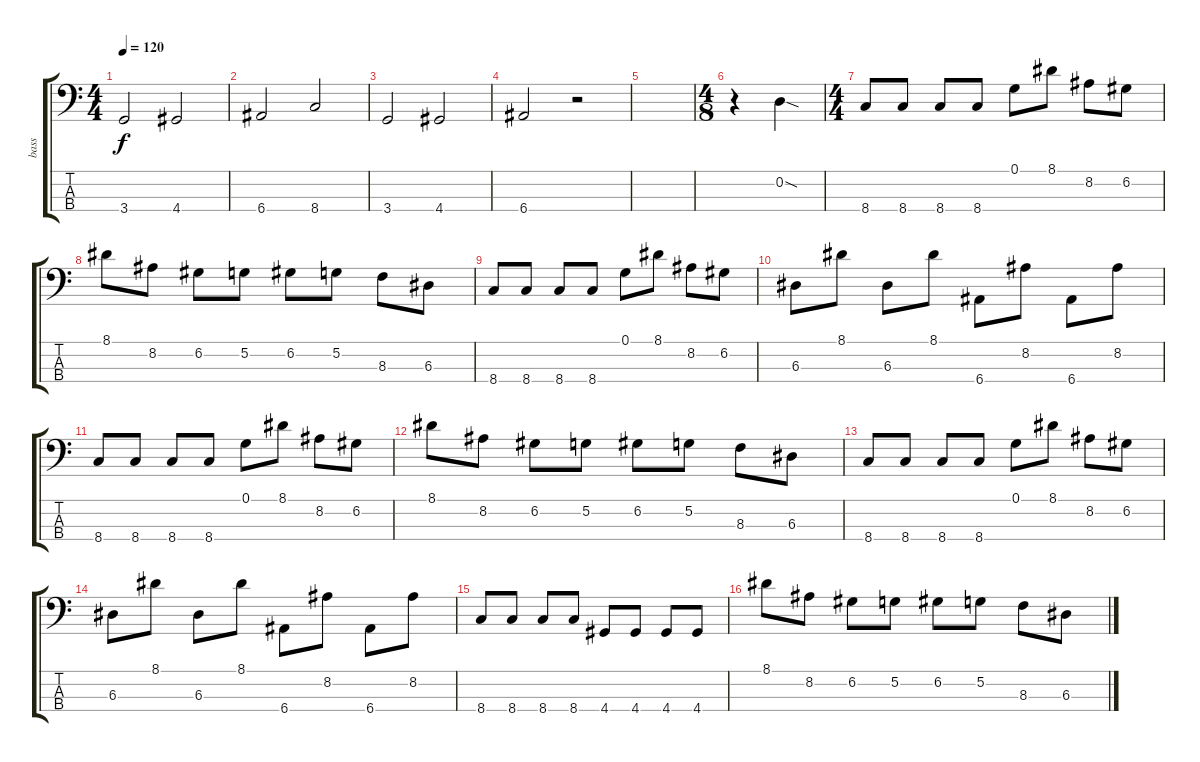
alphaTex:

\track ("bass" "bass") {instrument electricbassfinger}
\staff {score tabs}
\tuning (G2 D2 A1 E1) {hide}
\ts (4 4)
\tempo 120
\clef f4
\ks c
3.4.2{dy f} 4.4.2 |
6.4.2 8.4.2 |
3.4.2 4.4.2 |
6.4.2 r.2 |
|
\ts (4 8)
r.4 0.2{sod}.4 |
\ts (4 4)
8.4.8 8.4.8 8.4.8 8.4.8 0.1.8 8.1.8 8.2.8 6.2.8 |
8.1.8 8.2.8 6.2.8 5.2.8 6.2.8 5.2.8 8.3.8 6.3.8 |
8.4.8 8.4.8 8.4.8 8.4.8 0.1.8 8.1.8 8.2.8 6.2.8 |
6.3.8 8.1.8 6.3.8 8.1.8 6.4.8 8.2.8 6.4.8 8.2.8 |
8.4.8 8.4.8 8.4.8 8.4.8 0.1.8 8.1.8 8.2.8 6.2.8 |
8.1.8 8.2.8 6.2.8 5.2.8 6.2.8 5.2.8 8.3.8 6.3.8 |
8.4.8 8.4.8 8.4.8 8.4.8 0.1.8 8.1.8 8.2.8 6.2.8 |
6.3.8 8.1.8 6.3.8 8.1.8 6.4.8 8.2.8 6.4.8 8.2.8 |
8.4.8 8.4.8 8.4.8 8.4.8 4.4.8 4.4.8 4.4.8 4.4.8 |
8.1.8 8.2.8 6.2.8 5.2.8 6.2.8 5.2.8 8.3.8 6.3.8
